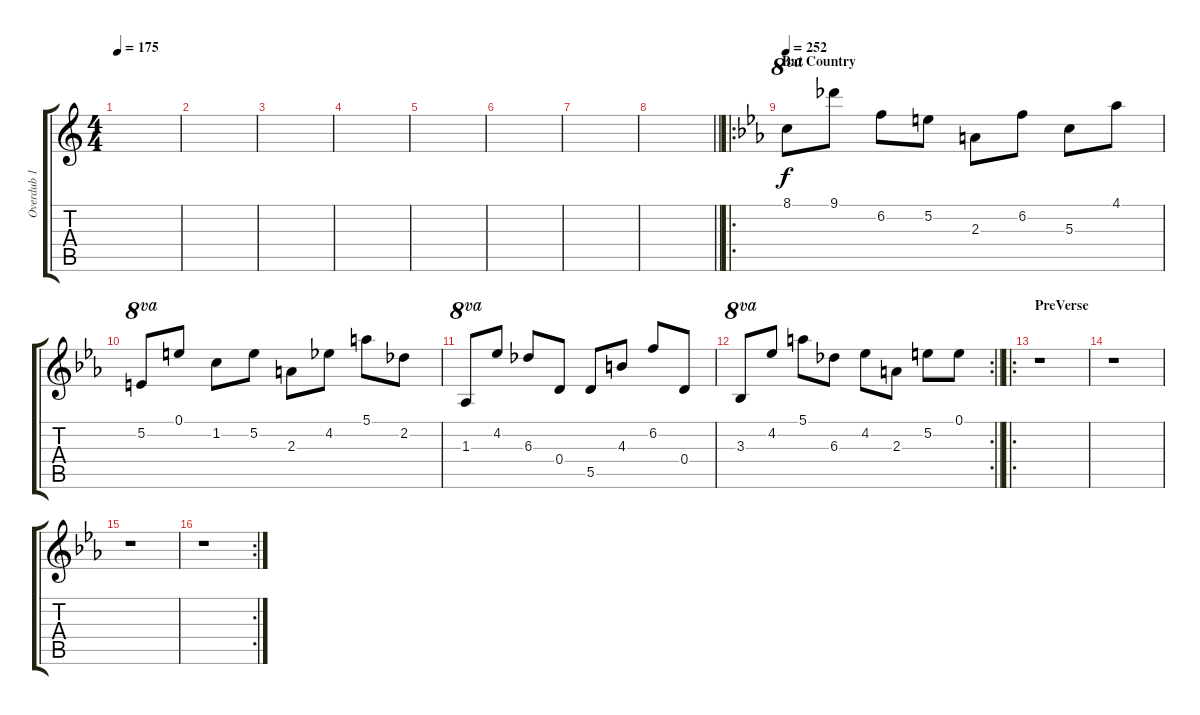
\track ("Overdub 1" "Overdub 1") {instrument distortionguitar}
\staff {score tabs}
\tuning (E4 B3 G3 D3 A2 D2) {hide}
\ts (4 4)
\tempo 175
\clef g2
\ks c
|
|
|
|
|
|
|
\barLineRight lightlight
|
\ro
\section ("" "Bat Country")
\tempo 252
\ks eb
8.1.8{ot 8va volume 5 instrument electricguitarclean} 9.1.8 6.2.8 5.2.8 2.3.8 6.2.8 5.3.8 4.1.8 |
5.2.8{ot 8va} 0.1.8 1.2.8 5.2.8 2.3.8 4.2.8 5.1.8 2.2.8 |
1.3.8{ot 8va} 4.2.8 6.3.8 0.4.8 5.5.8 4.3.8 6.2.8 0.4.8 |
\rc 2
\barLineRight lightlight
3.3.8{ot 8va} 4.2.8 5.1.8 6.3.8 4.2.8 2.3.8 5.2.8 0.1.8 |
\ro
\section ("" "PreVerse")
r.1{volume 15 instrument distortionguitar} |
r.1 |
r.1 |
\rc 2
r.1
